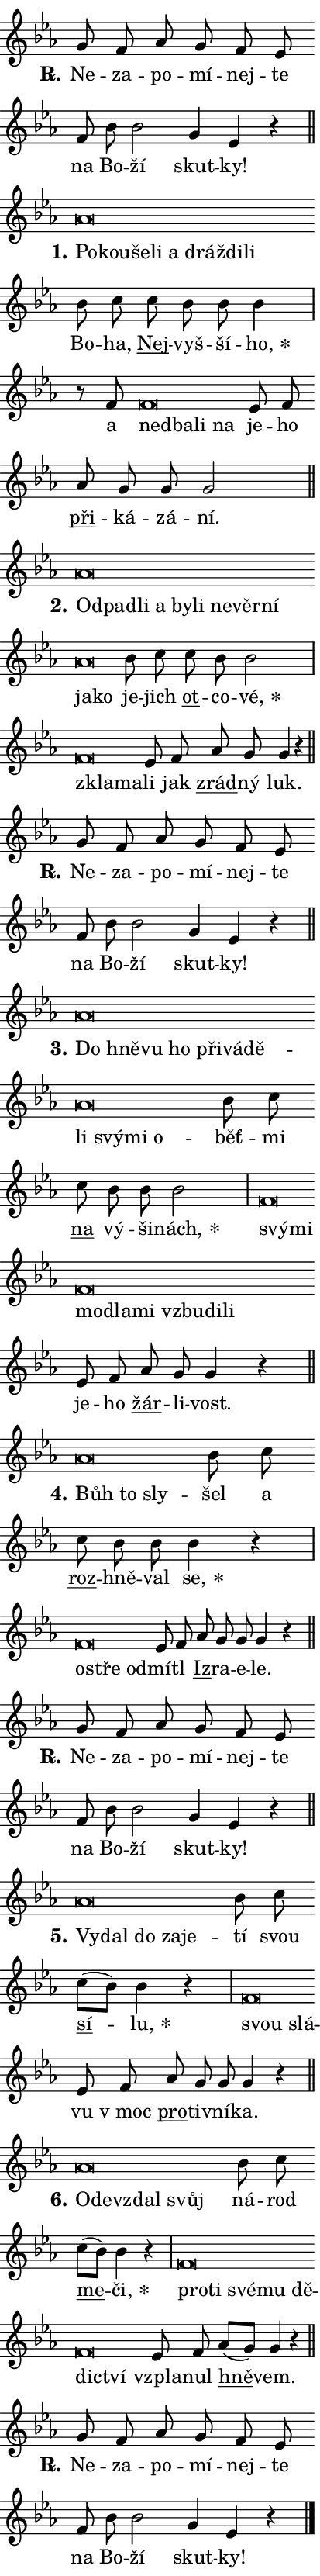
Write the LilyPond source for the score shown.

\version "2.24.0"
\header { tagline = "" }
\paper {
  indent = 0\cm
  top-margin = 0\cm
  right-margin = 0.13\cm % to fit lyric hyphens
  bottom-margin = 0\cm
  left-margin = 0\cm
  paper-width = 7\cm
  page-breaking = #ly:one-page-breaking
  system-system-spacing.basic-distance = #11
  score-system-spacing.basic-distance = #11
  ragged-last = ##f
}


%% Author: Thomas Morley
%% https://lists.gnu.org/archive/html/lilypond-user/2020-05/msg00002.html
#(define (line-position grob)
"Returns position of @var[grob} in current system:
   @code{'start}, if at first time-step
   @code{'end}, if at last time-step
   @code{'middle} otherwise
"
  (let* ((col (ly:item-get-column grob))
         (ln (ly:grob-object col 'left-neighbor))
         (rn (ly:grob-object col 'right-neighbor))
         (col-to-check-left (if (ly:grob? ln) ln col))
         (col-to-check-right (if (ly:grob? rn) rn col))
         (break-dir-left
           (and
             (ly:grob-property col-to-check-left 'non-musical #f)
             (ly:item-break-dir col-to-check-left)))
         (break-dir-right
           (and
             (ly:grob-property col-to-check-right 'non-musical #f)
             (ly:item-break-dir col-to-check-right))))
        (cond ((eqv? 1 break-dir-left) 'start)
              ((eqv? -1 break-dir-right) 'end)
              (else 'middle))))

#(define (tranparent-at-line-position vctor)
  (lambda (grob)
  "Relying on @code{line-position} select the relevant enry from @var{vctor}.
Used to determine transparency,"
    (case (line-position grob)
      ((end) (not (vector-ref vctor 0)))
      ((middle) (not (vector-ref vctor 1)))
      ((start) (not (vector-ref vctor 2))))))

noteHeadBreakVisibility =
#(define-music-function (break-visibility)(vector?)
"Makes @code{NoteHead}s transparent relying on @var{break-visibility}"
#{
  \override NoteHead.transparent =
    #(tranparent-at-line-position break-visibility)
#})

#(define delete-ledgers-for-transparent-note-heads
  (lambda (grob)
    "Reads whether a @code{NoteHead} is transparent.
If so this @code{NoteHead} is removed from @code{'note-heads} from
@var{grob}, which is supposed to be @code{LedgerLineSpanner}.
As a result ledgers are not printed for this @code{NoteHead}"
    (let* ((nhds-array (ly:grob-object grob 'note-heads))
           (nhds-list
             (if (ly:grob-array? nhds-array)
                 (ly:grob-array->list nhds-array)
                 '()))
           ;; Relies on the transparent-property being done before
           ;; Staff.LedgerLineSpanner.after-line-breaking is executed.
           ;; This is fragile ...
           (to-keep
             (remove
               (lambda (nhd)
                 (ly:grob-property nhd 'transparent #f))
               nhds-list)))
      ;; TODO find a better method to iterate over grob-arrays, similiar
      ;; to filter/remove etc for lists
      ;; For now rebuilt from scratch
      (set! (ly:grob-object grob 'note-heads)  '())
      (for-each
        (lambda (nhd)
          (ly:pointer-group-interface::add-grob grob 'note-heads nhd))
        to-keep))))

squashNotes = {
  \override NoteHead.X-extent = #'(-0.2 . 0.2)
  \override NoteHead.Y-extent = #'(-0.75 . 0)
  \override NoteHead.stencil =
    #(lambda (grob)
       (let ((pos (ly:grob-property grob 'staff-position)))
         (begin
           (if (< pos -7) (display "ERROR: Lower brevis then expected\n") (display ""))
           (if (<= pos -6) ly:text-interface::print ly:note-head::print))))
}
unSquashNotes = {
  \revert NoteHead.X-extent
  \revert NoteHead.Y-extent
  \revert NoteHead.stencil
}

hideNotes = \noteHeadBreakVisibility #begin-of-line-visible
unHideNotes = \noteHeadBreakVisibility #all-visible

% work-around for resetting accidentals
% https://lilypond.org/doc/v2.23/Documentation/notation/displaying-rhythms#unmetered-music
cadenzaMeasure = {
  \cadenzaOff
  \partial 1024 s1024
  \cadenzaOn
}

#(define-markup-command (accent layout props text) (markup?)
  "Underline accented syllable"
  (interpret-markup layout props
    #{\markup \override #'(offset . 4.3) \underline { #text }#}))

responsum = \markup \concat {
  "R" \hspace #-1.05 \path #0.1 #'((moveto 0 0.07) (lineto 0.9 0.8)) \hspace #0.05 "."
}

spaceSize = #0.6828661417322834 % exact space size for TeX Gyre Schola

\layout {
  \context {
    \Staff
    \remove "Time_signature_engraver"
    \override LedgerLineSpanner.after-line-breaking = #delete-ledgers-for-transparent-note-heads
  }
  \context {
    \Lyrics {
      \override LyricSpace.minimum-distance = \spaceSize
      \override LyricText.font-name = #"TeX Gyre Schola"
      \override LyricText.font-size = 1
      \override StanzaNumber.font-name = #"TeX Gyre Schola Bold"
      \override StanzaNumber.font-size = 1
    }
  }
  \context {
    \Score 
    \override NoteHead.text =
      #(lambda (grob) 
        (let ((pos (ly:grob-property grob 'staff-position)))
          #{\markup {
            \combine
              \halign #-0.55 \raise #(if (= pos -6) 0 0.5) \override #'(thickness . 2) \draw-line #'(3.2 . 0)
              \musicglyph "noteheads.sM1"
          }#}))
  }
}

% magnetic-lyrics.ily
%
%   written by
%     Jean Abou Samra <jean@abou-samra.fr>
%     Werner Lemberg <wl@gnu.org>
%
%   adapted by
%     Jiri Hon <jiri.hon@gmail.com>
%
% Version 2022-Apr-15

% https://www.mail-archive.com/lilypond-user@gnu.org/msg149350.html

#(define (Left_hyphen_pointer_engraver context)
   "Collect syllable-hyphen-syllable occurrences in lyrics and store
them in properties.  This engraver only looks to the left.  For
example, if the lyrics input is @code{foo -- bar}, it does the
following.

@itemize @bullet
@item
Set the @code{text} property of the @code{LyricHyphen} grob between
@q{foo} and @q{bar} to @code{foo}.

@item
Set the @code{left-hyphen} property of the @code{LyricText} grob with
text @q{foo} to the @code{LyricHyphen} grob between @q{foo} and
@q{bar}.
@end itemize

Use this auxiliary engraver in combination with the
@code{lyric-@/text::@/apply-@/magnetic-@/offset!} hook."
   (let ((hyphen #f)
         (text #f))
     (make-engraver
      (acknowledgers
       ((lyric-syllable-interface engraver grob source-engraver)
        (set! text grob)))
      (end-acknowledgers
       ((lyric-hyphen-interface engraver grob source-engraver)
        ;(when (not (grob::has-interface grob 'lyric-space-interface))
          (set! hyphen grob)));)
      ((stop-translation-timestep engraver)
       (when (and text hyphen)
         (ly:grob-set-object! text 'left-hyphen hyphen))
       (set! text #f)
       (set! hyphen #f)))))

#(define (lyric-text::apply-magnetic-offset! grob)
   "If the space between two syllables is less than the value in
property @code{LyricText@/.details@/.squash-threshold}, move the right
syllable to the left so that it gets concatenated with the left
syllable.

Use this function as a hook for
@code{LyricText@/.after-@/line-@/breaking} if the
@code{Left_@/hyphen_@/pointer_@/engraver} is active."
   (let ((hyphen (ly:grob-object grob 'left-hyphen #f)))
     (when hyphen
       (let ((left-text (ly:spanner-bound hyphen LEFT)))
         (when (grob::has-interface left-text 'lyric-syllable-interface)
           (let* ((common (ly:grob-common-refpoint grob left-text X))
                  (this-x-ext (ly:grob-extent grob common X))
                  (left-x-ext
                   (begin
                     ;; Trigger magnetism for left-text.
                     (ly:grob-property left-text 'after-line-breaking)
                     (ly:grob-extent left-text common X)))
                  ;; `delta` is the gap width between two syllables.
                  (delta (- (interval-start this-x-ext)
                            (interval-end left-x-ext)))
                  (details (ly:grob-property grob 'details))
                  (threshold (assoc-get 'squash-threshold details 0.2)))
             (when (< delta threshold)
               (let* (;; We have to manipulate the input text so that
                      ;; ligatures crossing syllable boundaries are not
                      ;; disabled.  For languages based on the Latin
                      ;; script this is essentially a beautification.
                      ;; However, for non-Western scripts it can be a
                      ;; necessity.
                      (lt (ly:grob-property left-text 'text))
                      (rt (ly:grob-property grob 'text))
                      (is-space (grob::has-interface hyphen 'lyric-space-interface))
                      (space (if is-space " " ""))
                      (extra-delta (if is-space spaceSize 0))
                      ;; Append new syllable.
                      (ltrt-space (if (and (string? lt) (string? rt))
                                (string-append lt space rt)
                                (make-concat-markup (list lt space rt))))
                      ;; Right-align `ltrt` to the right side.
                      (ltrt-space-markup (grob-interpret-markup
                               grob
                               (make-translate-markup
                                (cons (interval-length this-x-ext) 0)
                                (make-right-align-markup ltrt-space)))))
                 (begin
                   ;; Don't print `left-text`.
                   (ly:grob-set-property! left-text 'stencil #f)
                   ;; Set text and stencil (which holds all collected
                   ;; syllables so far) and shift it to the left.
                   (ly:grob-set-property! grob 'text ltrt-space)
                   (ly:grob-set-property! grob 'stencil ltrt-space-markup)
                   (ly:grob-translate-axis! grob (- (- delta extra-delta)) X))))))))))


#(define (lyric-hyphen::displace-bounds-first grob)
   ;; Make very sure this callback isn't triggered too early.
   (let ((left (ly:spanner-bound grob LEFT))
         (right (ly:spanner-bound grob RIGHT)))
     (ly:grob-property left 'after-line-breaking)
     (ly:grob-property right 'after-line-breaking)
     (ly:lyric-hyphen::print grob)))

squashThreshold = #0.4

\layout {
  \context {
    \Lyrics
    \consists #Left_hyphen_pointer_engraver
    \override LyricText.after-line-breaking =
      #lyric-text::apply-magnetic-offset!
    \override LyricHyphen.stencil = #lyric-hyphen::displace-bounds-first
    \override LyricText.details.squash-threshold = \squashThreshold
    \override LyricHyphen.minimum-distance = 0
    \override LyricHyphen.minimum-length = \squashThreshold
  }
}

squashText = \override LyricText.details.squash-threshold = 9999
unSquashText = \override LyricText.details.squash-threshold = \squashThreshold

leftText = \override LyricText.self-alignment-X = #LEFT
unLeftText = \revert LyricText.self-alignment-X

starOffset = #(lambda (grob) 
                (let ((x_offset (ly:self-alignment-interface::aligned-on-x-parent grob)))
                  (if (= x_offset 0) 0 (+ x_offset 1.2))))

star = #(define-music-function (syllable)(string?)
"Append star separator at the end of a syllable"
#{
  \once \override LyricText.X-offset = #starOffset
  \lyricmode { \markup {
    #syllable
    \override #'((font-name . "TeX Gyre Schola Bold")) \hspace #0.2 \lower #0.65 \larger "*"
  } }
#})

starAccent = #(define-music-function (syllable)(string?)
"Append star separator at the end of a syllable and make accent"
#{
  \once \override LyricText.X-offset = #starOffset
  \lyricmode { \markup {
    \accent #syllable
    \override #'((font-name . "TeX Gyre Schola Bold")) \hspace #0.2 \lower #0.65 \larger "*"
  } }
#})

breath = #(define-music-function (syllable)(string?)
"Append breathing indicator at the end of a syllable"
#{
  \lyricmode { \markup { #syllable "+" } }
#})

optionalBreath = #(define-music-function (syllable)(string?)
"Append optional breathing indicator at the end of a syllable"
#{
  \lyricmode { \markup { #syllable "(+)" } }
#})


\score {
    <<
        \new Voice = "melody" { \cadenzaOn \key es \major \relative { g'8 f as g f es \bar "" f bes bes2 g4 es r \cadenzaMeasure \bar "||" \break } }
        \new Lyrics \lyricsto "melody" { \lyricmode { \set stanza = \responsum
Ne -- za -- po -- mí -- nej -- te na Bo -- ží skut -- ky! } }
    >>
    \layout {}
}

\score {
    <<
        \new Voice = "melody" { \cadenzaOn \key es \major \relative { \squashNotes as'\breve*1/16 \hideNotes \breve*1/16 \bar "" \breve*1/16 \bar "" \breve*1/16 \bar "" \breve*1/16 \bar "" \breve*1/16 \bar "" \breve*1/16 \breve*1/16 \bar "" \unHideNotes \unSquashNotes bes8 c \bar "" c bes bes bes4 \cadenzaMeasure \bar "|" r8 f8 \squashNotes f\breve*1/16 \hideNotes \breve*1/16 \bar "" \breve*1/16 \breve*1/16 \bar "" \unHideNotes \unSquashNotes es8 f \bar "" as g g g2 \cadenzaMeasure \bar "||" \break } }
        \new Lyrics \lyricsto "melody" { \lyricmode { \set stanza = "1."
\leftText Po -- \squashText kou -- še -- li a dráž -- di -- li \unLeftText \unSquashText Bo -- ha, \markup \accent Nej -- vyš -- ší -- \star ho, a \leftText ne -- \squashText dba -- li na \unLeftText \unSquashText je -- ho \markup \accent při -- ká -- zá -- ní. } }
    >>
    \layout {}
}

\score {
    <<
        \new Voice = "melody" { \cadenzaOn \key es \major \relative { \squashNotes as'\breve*1/16 \hideNotes \breve*1/16 \bar "" \breve*1/16 \bar "" \breve*1/16 \bar "" \breve*1/16 \bar "" \breve*1/16 \bar "" \breve*1/16 \bar "" \breve*1/16 \bar "" \breve*1/16 \bar "" \breve*1/16 \breve*1/16 \bar "" \unHideNotes \unSquashNotes bes8 c \bar "" c bes bes2 \cadenzaMeasure \bar "|" \squashNotes f\breve*1/16 \hideNotes \breve*1/16 \bar "" \unHideNotes \unSquashNotes es8 f \bar "" as g g4 r \cadenzaMeasure \bar "||" \break } }
        \new Lyrics \lyricsto "melody" { \lyricmode { \set stanza = "2."
\leftText Od -- \squashText pa -- dli a by -- li ne -- věr -- ní ja -- ko \unLeftText \unSquashText je -- jich \markup \accent ot -- co -- \star vé, \leftText zkla -- \squashText ma -- \unLeftText \unSquashText li jak \markup \accent zrád -- ný luk. } }
    >>
    \layout {}
}

\score {
    <<
        \new Voice = "melody" { \cadenzaOn \key es \major \relative { g'8 f as g f es \bar "" f bes bes2 g4 es r \cadenzaMeasure \bar "||" \break } }
        \new Lyrics \lyricsto "melody" { \lyricmode { \set stanza = \responsum
Ne -- za -- po -- mí -- nej -- te na Bo -- ží skut -- ky! } }
    >>
    \layout {}
}

\score {
    <<
        \new Voice = "melody" { \cadenzaOn \key es \major \relative { \squashNotes as'\breve*1/16 \hideNotes \breve*1/16 \bar "" \breve*1/16 \bar "" \breve*1/16 \bar "" \breve*1/16 \bar "" \breve*1/16 \bar "" \breve*1/16 \bar "" \breve*1/16 \bar "" \breve*1/16 \bar "" \breve*1/16 \breve*1/16 \bar "" \unHideNotes \unSquashNotes bes8 c \bar "" c bes bes bes2 \cadenzaMeasure \bar "|" \squashNotes f\breve*1/16 \hideNotes \breve*1/16 \bar "" \breve*1/16 \bar "" \breve*1/16 \bar "" \breve*1/16 \bar "" \breve*1/16 \bar "" \breve*1/16 \breve*1/16 \bar "" \unHideNotes \unSquashNotes es8 f \bar "" as g g4 r \cadenzaMeasure \bar "||" \break } }
        \new Lyrics \lyricsto "melody" { \lyricmode { \set stanza = "3."
\leftText Do \squashText hně -- vu ho při -- vá -- dě -- li svý -- mi o -- \unLeftText \unSquashText běť -- mi \markup \accent na vý -- ši -- \star nách, \leftText svý -- \squashText mi mo -- dla -- mi vzbu -- di -- li \unLeftText \unSquashText je -- ho \markup \accent žár -- li -- vost. } }
    >>
    \layout {}
}

\score {
    <<
        \new Voice = "melody" { \cadenzaOn \key es \major \relative { \squashNotes as'\breve*1/16 \hideNotes \breve*1/16 \breve*1/16 \bar "" \unHideNotes \unSquashNotes bes8 c \bar "" c bes bes bes4 r \cadenzaMeasure \bar "|" \squashNotes f\breve*1/16 \hideNotes \breve*1/16 \breve*1/16 \bar "" \unHideNotes \unSquashNotes es8 f \bar "" as g g g4 r \cadenzaMeasure \bar "||" \break } }
        \new Lyrics \lyricsto "melody" { \lyricmode { \set stanza = "4."
\leftText Bůh \squashText to sly -- \unLeftText \unSquashText šel a \markup \accent roz -- hně -- val \star se, \leftText o -- \squashText stře od -- \unLeftText \unSquashText mí -- tl \markup \accent Iz -- ra -- e -- le. } }
    >>
    \layout {}
}

\score {
    <<
        \new Voice = "melody" { \cadenzaOn \key es \major \relative { g'8 f as g f es \bar "" f bes bes2 g4 es r \cadenzaMeasure \bar "||" \break } }
        \new Lyrics \lyricsto "melody" { \lyricmode { \set stanza = \responsum
Ne -- za -- po -- mí -- nej -- te na Bo -- ží skut -- ky! } }
    >>
    \layout {}
}

\score {
    <<
        \new Voice = "melody" { \cadenzaOn \key es \major \relative { \squashNotes as'\breve*1/16 \hideNotes \breve*1/16 \bar "" \breve*1/16 \bar "" \breve*1/16 \breve*1/16 \bar "" \unHideNotes \unSquashNotes bes8 c \bar "" c[( bes)] bes4 r \cadenzaMeasure \bar "|" \squashNotes f\breve*1/16 \hideNotes \breve*1/16 \bar "" \unHideNotes \unSquashNotes es8 f \bar "" as g g g4 r \cadenzaMeasure \bar "||" \break } }
        \new Lyrics \lyricsto "melody" { \lyricmode { \set stanza = "5."
\leftText Vy -- \squashText dal do za -- je -- \unLeftText \unSquashText tí svou \markup \accent sí -- \star lu, \leftText svou \squashText slá -- \unLeftText \unSquashText vu "v moc" \markup \accent pro -- tiv -- ní -- ka. } }
    >>
    \layout {}
}

\score {
    <<
        \new Voice = "melody" { \cadenzaOn \key es \major \relative { \squashNotes as'\breve*1/16 \hideNotes \breve*1/16 \bar "" \breve*1/16 \breve*1/16 \bar "" \unHideNotes \unSquashNotes bes8 c \bar "" c[( bes)] bes4 r \cadenzaMeasure \bar "|" \squashNotes f\breve*1/16 \hideNotes \breve*1/16 \bar "" \breve*1/16 \bar "" \breve*1/16 \bar "" \breve*1/16 \bar "" \breve*1/16 \breve*1/16 \bar "" \unHideNotes \unSquashNotes es8 f \bar "" as[( g)] g4 r \cadenzaMeasure \bar "||" \break } }
        \new Lyrics \lyricsto "melody" { \lyricmode { \set stanza = "6."
\leftText O -- \squashText de -- vzdal svůj \unLeftText \unSquashText ná -- rod \markup \accent me -- \star či, \leftText pro -- \squashText ti své -- mu dě -- dic -- tví \unLeftText \unSquashText vzpla -- nul \markup \accent hně -- vem. } }
    >>
    \layout {}
}

\score {
    <<
        \new Voice = "melody" { \cadenzaOn \key es \major \relative { g'8 f as g f es \bar "" f bes bes2 g4 es r \cadenzaMeasure \bar "||" \break } \bar "|." }
        \new Lyrics \lyricsto "melody" { \lyricmode { \set stanza = \responsum
Ne -- za -- po -- mí -- nej -- te na Bo -- ží skut -- ky! } }
    >>
    \layout {}
}
